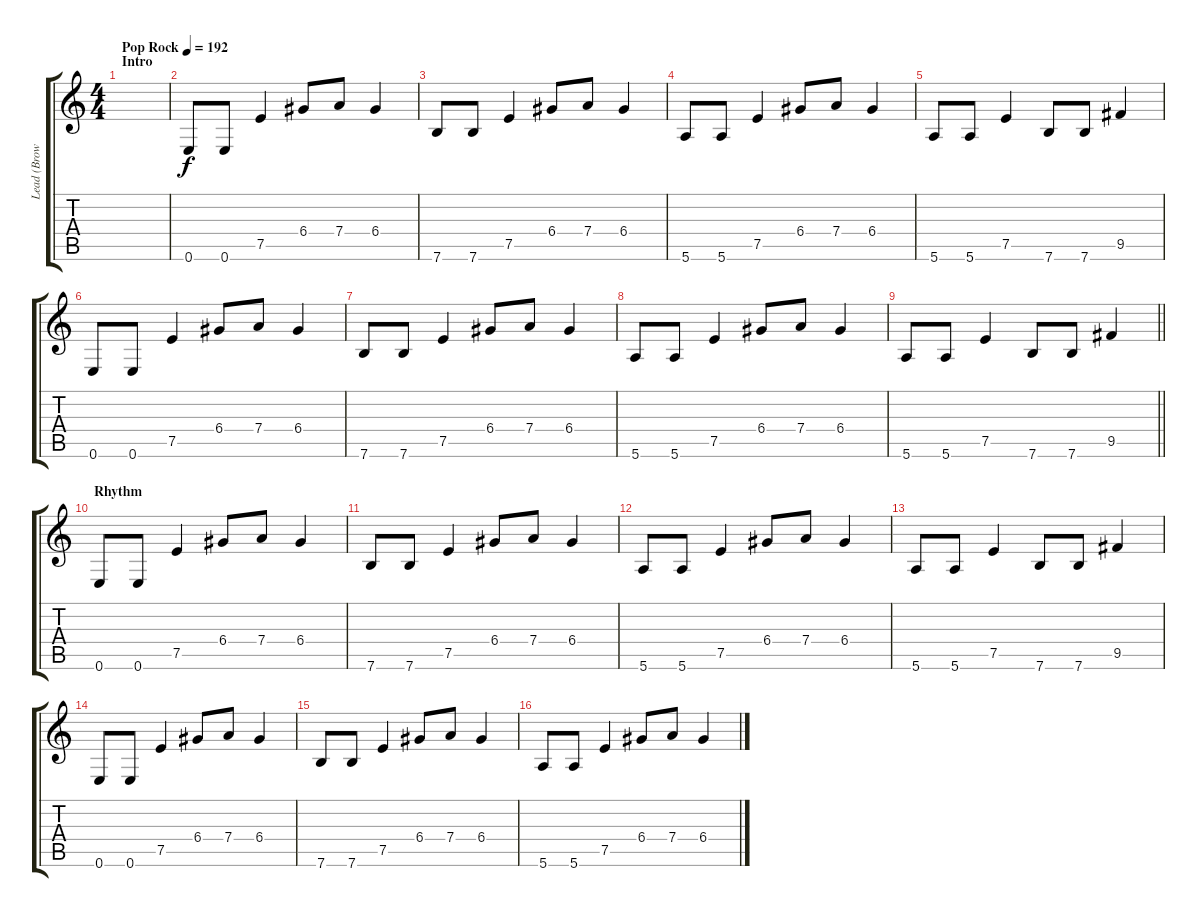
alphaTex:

\track ("Lead (Brown Tom)" "Lead (Brow") {instrument distortionguitar}
\staff {score tabs}
\tuning (E4 B3 G3 D3 A2 E2) {hide}
\ts (4 4)
\section ("" "Intro")
\tempo (192 "Pop Rock")
\clef g2
\ks c
|
0.6.8 0.6.8 7.5.4 6.4.8 7.4.8 6.4.4 |
7.6.8 7.6.8 7.5.4 6.4.8 7.4.8 6.4.4 |
5.6.8 5.6.8 7.5.4 6.4.8 7.4.8 6.4.4 |
5.6.8 5.6.8 7.5.4 7.6.8 7.6.8 9.5.4 |
0.6.8 0.6.8 7.5.4 6.4.8 7.4.8 6.4.4 |
7.6.8 7.6.8 7.5.4 6.4.8 7.4.8 6.4.4 |
5.6.8 5.6.8 7.5.4 6.4.8 7.4.8 6.4.4 |
\barLineRight lightlight
5.6.8 5.6.8 7.5.4 7.6.8 7.6.8 9.5.4 |
\section ("" "Rhythm")
0.6.8 0.6.8 7.5.4 6.4.8 7.4.8 6.4.4 |
7.6.8 7.6.8 7.5.4 6.4.8 7.4.8 6.4.4 |
5.6.8 5.6.8 7.5.4 6.4.8 7.4.8 6.4.4 |
5.6.8 5.6.8 7.5.4 7.6.8 7.6.8 9.5.4 |
0.6.8 0.6.8 7.5.4 6.4.8 7.4.8 6.4.4 |
7.6.8 7.6.8 7.5.4 6.4.8 7.4.8 6.4.4 |
5.6.8 5.6.8 7.5.4 6.4.8 7.4.8 6.4.4
